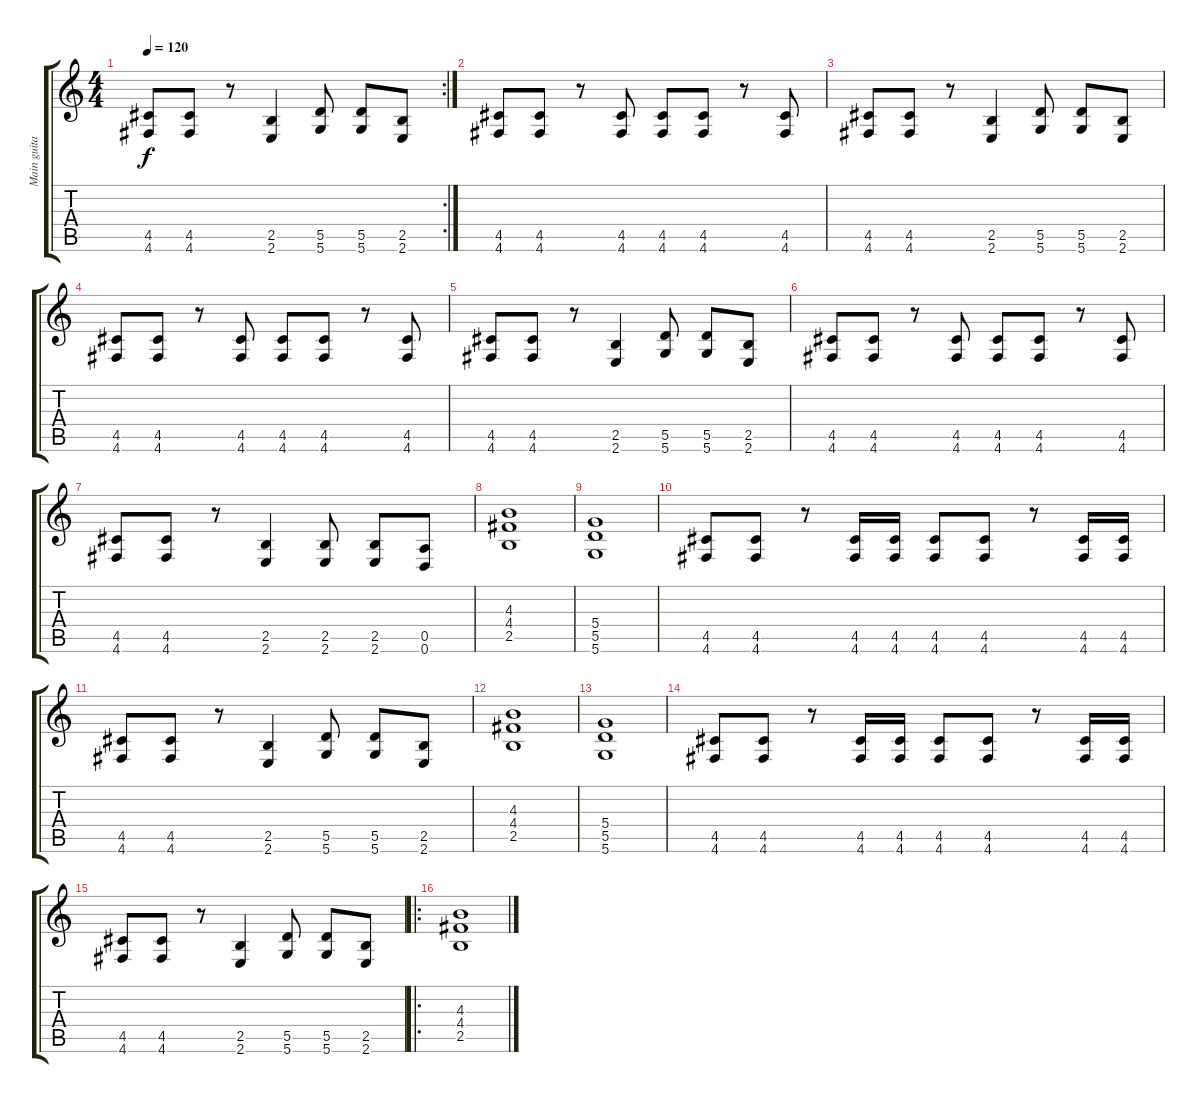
\track ("Main guitar" "Main guita") {instrument distortionguitar}
\staff {score tabs}
\tuning (E4 B3 G3 D3 A2 D2) {hide}
\rc 2
\ts (4 4)
\tempo 120
\clef g2
\ks c
(4.5 4.6).8{dy f} (4.5 4.6).8 r.8 (2.5 2.6).4 (5.5 5.6).8 (5.5 5.6).8 (2.5 2.6).8 |
(4.5 4.6).8 (4.5 4.6).8 r.8 (4.5 4.6).8 (4.5 4.6).8 (4.5 4.6).8 r.8 (4.5 4.6).8 |
(4.5 4.6).8 (4.5 4.6).8 r.8 (2.5 2.6).4 (5.5 5.6).8 (5.5 5.6).8 (2.5 2.6).8 |
(4.5 4.6).8 (4.5 4.6).8 r.8 (4.5 4.6).8 (4.5 4.6).8 (4.5 4.6).8 r.8 (4.5 4.6).8 |
(4.5 4.6).8 (4.5 4.6).8 r.8 (2.5 2.6).4 (5.5 5.6).8 (5.5 5.6).8 (2.5 2.6).8 |
(4.5 4.6).8 (4.5 4.6).8 r.8 (4.5 4.6).8 (4.5 4.6).8 (4.5 4.6).8 r.8 (4.5 4.6).8 |
(4.5 4.6).8 (4.5 4.6).8 r.8 (2.5 2.6).4 (2.5 2.6).8 (2.5 2.6).8 (0.5 0.6).8 |
(4.3 4.4 2.5).1 |
(5.4 5.5 5.6).1 |
(4.5 4.6).8 (4.5 4.6).8 r.8 (4.5 4.6).16 (4.5 4.6).16 (4.5 4.6).8 (4.5 4.6).8 r.8 (4.5 4.6).16 (4.5 4.6).16 |
(4.5 4.6).8 (4.5 4.6).8 r.8 (2.5 2.6).4 (5.5 5.6).8 (5.5 5.6).8 (2.5 2.6).8 |
(4.3 4.4 2.5).1 |
(5.4 5.5 5.6).1 |
(4.5 4.6).8 (4.5 4.6).8 r.8 (4.5 4.6).16 (4.5 4.6).16 (4.5 4.6).8 (4.5 4.6).8 r.8 (4.5 4.6).16 (4.5 4.6).16 |
(4.5 4.6).8 (4.5 4.6).8 r.8 (2.5 2.6).4 (5.5 5.6).8 (5.5 5.6).8 (2.5 2.6).8 |
\ro
(4.3 4.4 2.5).1
